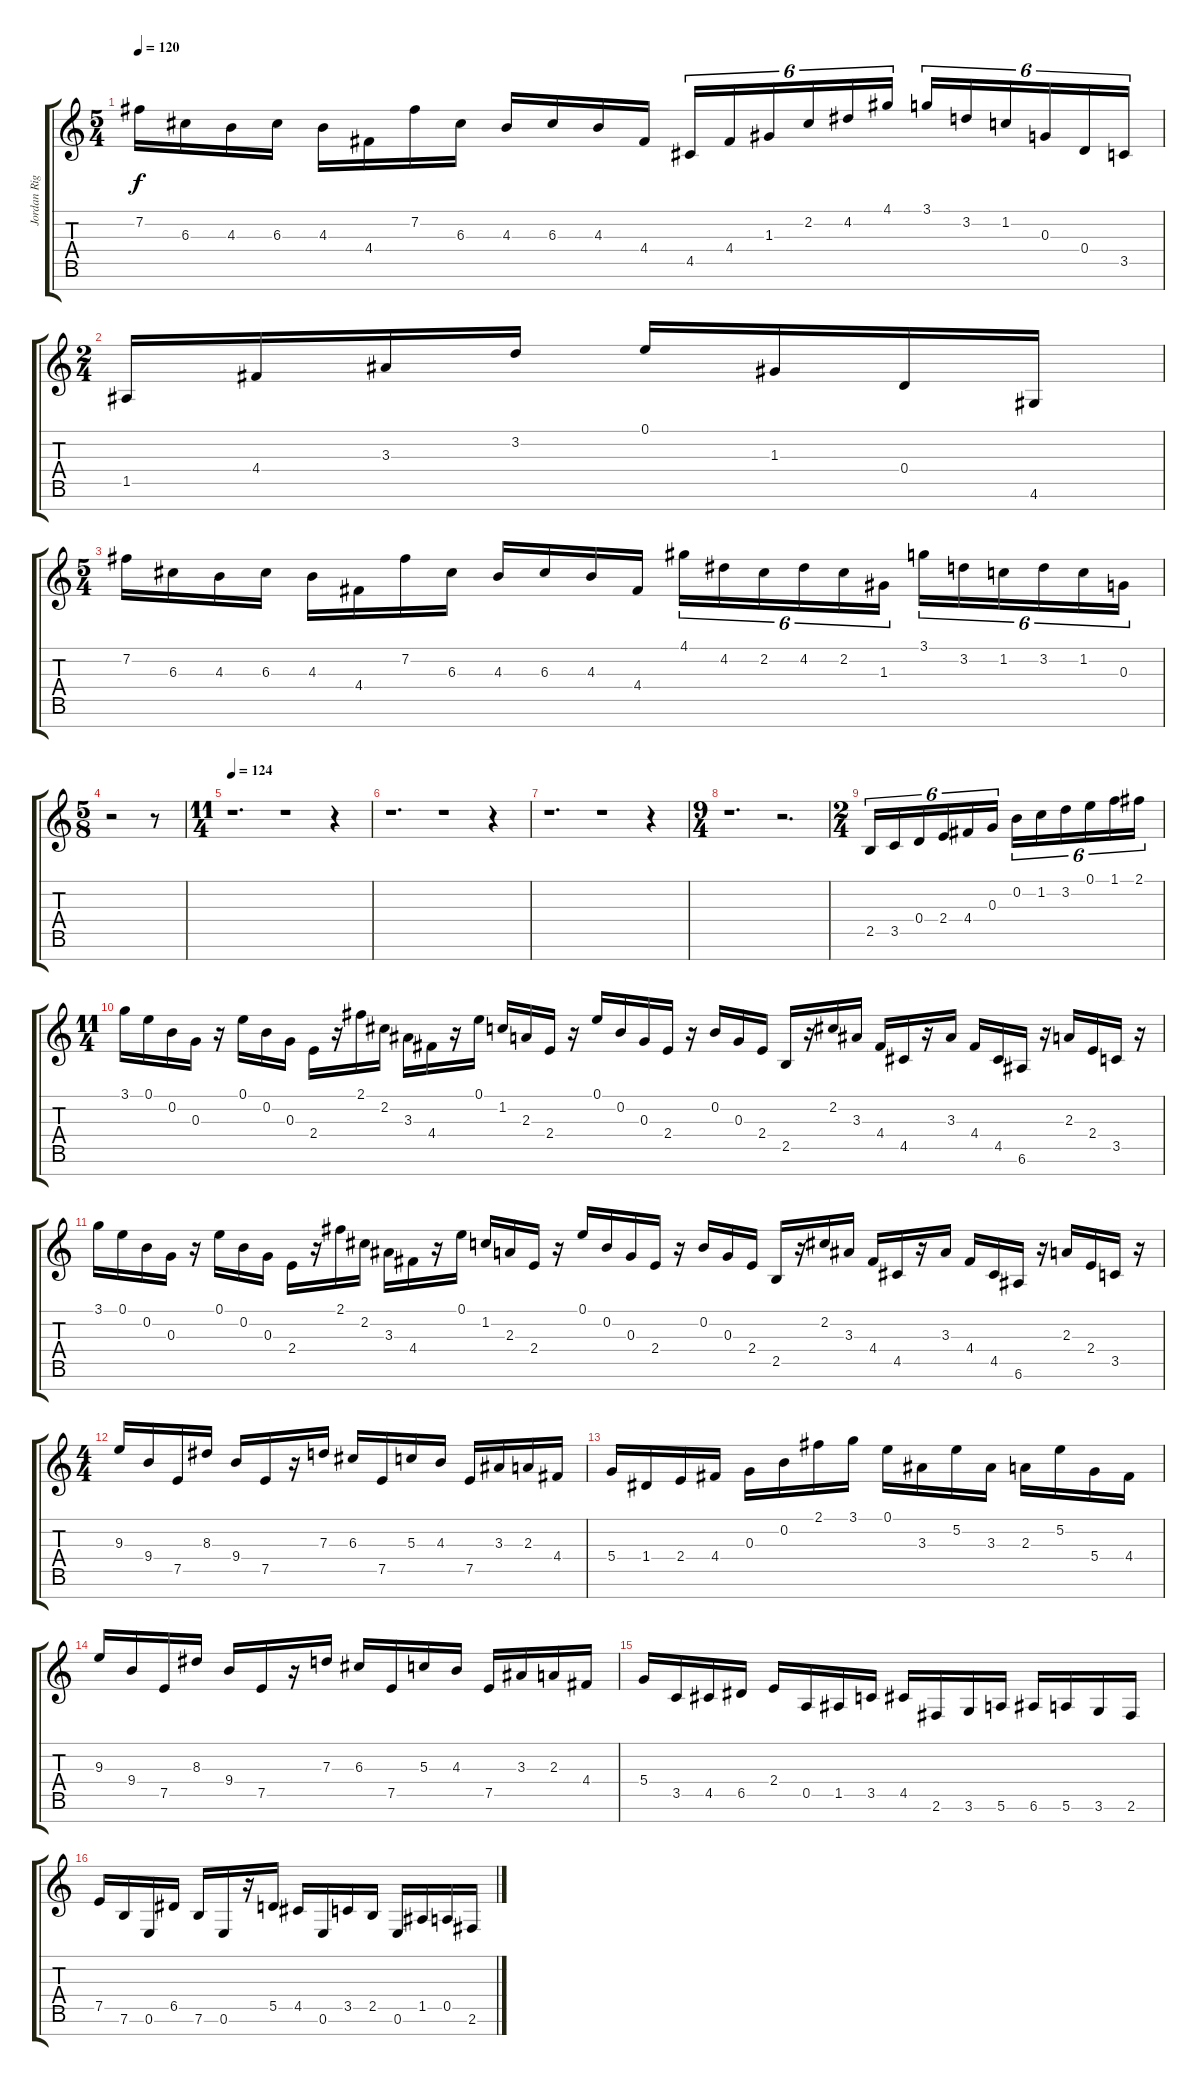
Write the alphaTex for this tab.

\track ("Jordan Right Hand" "Jordan Rig") {instrument fx1rain}
\staff {score tabs}
\tuning (E5 B4 G4 D4 A3 E3 B2) {hide}
\ts (5 4)
\tempo 120
\clef g2
\ks c
7.2.16{dy f} 6.3.16 4.3.16 6.3.16 4.3.16 4.4.16 7.2.16 6.3.16 4.3.16 6.3.16 4.3.16 4.4.16 4.5.16{tu (6 4)} 4.4.16{tu (6 4)} 1.3.16{tu (6 4)} 2.2.16{tu (6 4)} 4.2.16{tu (6 4)} 4.1.16{tu (6 4)} 3.1.16{tu (6 4)} 3.2.16{tu (6 4)} 1.2.16{tu (6 4)} 0.3.16{tu (6 4)} 0.4.16{tu (6 4)} 3.5.16{tu (6 4)} |
\ts (2 4)
1.5.16 4.4.16 3.3.16 3.2.16 0.1.16 1.3.16 0.4.16 4.6.16 |
\ts (5 4)
7.2.16 6.3.16 4.3.16 6.3.16 4.3.16 4.4.16 7.2.16 6.3.16 4.3.16 6.3.16 4.3.16 4.4.16 4.1.16{tu (6 4)} 4.2.16{tu (6 4)} 2.2.16{tu (6 4)} 4.2.16{tu (6 4)} 2.2.16{tu (6 4)} 1.3.16{tu (6 4)} 3.1.16{tu (6 4)} 3.2.16{tu (6 4)} 1.2.16{tu (6 4)} 3.2.16{tu (6 4)} 1.2.16{tu (6 4)} 0.3.16{tu (6 4)} |
\ts (5 8)
r.2 r.8 |
\ts (11 4)
\tempo 124
r.1{d} r.1 r.4 |
r.1{d} r.1 r.4 |
r.1{d} r.1 r.4 |
\ts (9 4)
r.1{d} r.2{d} |
\ts (2 4)
2.5.16{tu (6 4)} 3.5.16{tu (6 4)} 0.4.16{tu (6 4)} 2.4.16{tu (6 4)} 4.4.16{tu (6 4)} 0.3.16{tu (6 4)} 0.2.16{tu (6 4)} 1.2.16{tu (6 4)} 3.2.16{tu (6 4)} 0.1.16{tu (6 4)} 1.1.16{tu (6 4)} 2.1.16{tu (6 4)} |
\ts (11 4)
3.1.16 0.1.16 0.2.16 0.3.16 r.16 0.1.16 0.2.16 0.3.16 2.4.16 r.16 2.1.16 2.2.16 3.3.16 4.4.16 r.16 0.1.16 1.2.16 2.3.16 2.4.16 r.16 0.1.16 0.2.16 0.3.16 2.4.16 r.16 0.2.16 0.3.16 2.4.16 2.5.16 r.16 2.2.16 3.3.16 4.4.16 4.5.16 r.16 3.3.16 4.4.16 4.5.16 6.6.16 r.16 2.3.16 2.4.16 3.5.16 r.16 |
3.1.16 0.1.16 0.2.16 0.3.16 r.16 0.1.16 0.2.16 0.3.16 2.4.16 r.16 2.1.16 2.2.16 3.3.16 4.4.16 r.16 0.1.16 1.2.16 2.3.16 2.4.16 r.16 0.1.16 0.2.16 0.3.16 2.4.16 r.16 0.2.16 0.3.16 2.4.16 2.5.16 r.16 2.2.16 3.3.16 4.4.16 4.5.16 r.16 3.3.16 4.4.16 4.5.16 6.6.16 r.16 2.3.16 2.4.16 3.5.16 r.16 |
\ts (4 4)
9.3.16 9.4.16 7.5.16 8.3.16 9.4.16 7.5.16 r.16 7.3.16 6.3.16 7.5.16 5.3.16 4.3.16 7.5.16 3.3.16 2.3.16 4.4.16 |
5.4.16 1.4.16 2.4.16 4.4.16 0.3.16 0.2.16 2.1.16 3.1.16 0.1.16 3.3.16 5.2.16 3.3.16 2.3.16 5.2.16 5.4.16 4.4.16 |
9.3.16 9.4.16 7.5.16 8.3.16 9.4.16 7.5.16 r.16 7.3.16 6.3.16 7.5.16 5.3.16 4.3.16 7.5.16 3.3.16 2.3.16 4.4.16 |
5.4.16 3.5.16 4.5.16 6.5.16 2.4.16 0.5.16 1.5.16 3.5.16 4.5.16 2.6.16 3.6.16 5.6.16 6.6.16 5.6.16 3.6.16 2.6.16 |
7.5.16 7.6.16 0.6.16 6.5.16 7.6.16 0.6.16 r.16 5.5.16 4.5.16 0.6.16 3.5.16 2.5.16 0.6.16 1.5.16 0.5.16 2.6.16
